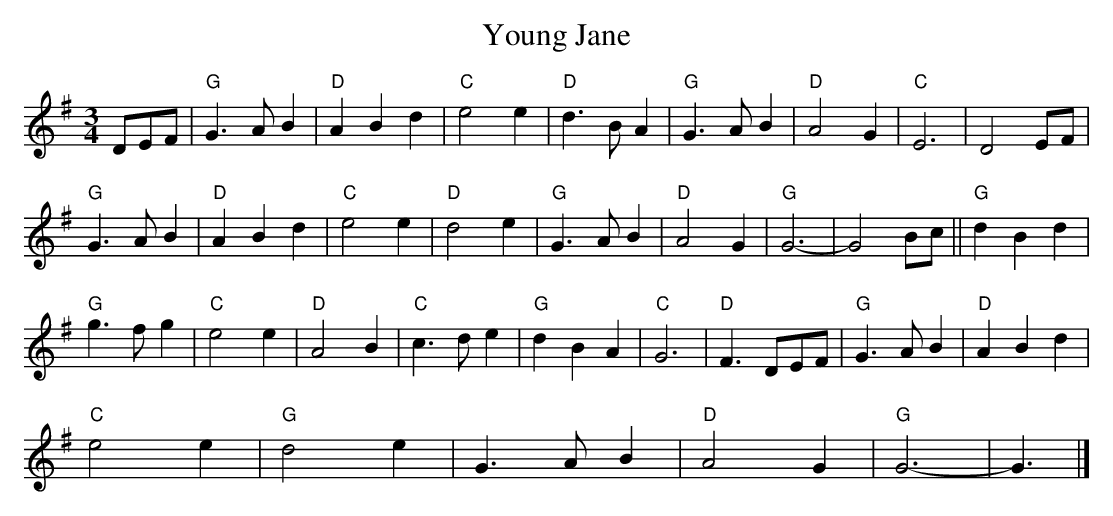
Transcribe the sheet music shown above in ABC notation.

X:1
T:Young Jane
M:3/4
L:1/4
K:G
D/E/F/|"G"G>AB|"D"ABd|"C"e2e|"D"d>BA|"G"G>AB|"D"A2G|"C"E3|D2E/F/|
"G"G>AB|"D"ABd|"C"e2e|"D"d2e|"G"G>AB|"D"A2G|"G"G3-|G2B/c/||"G"dBd|
"G"g>fg|"C"e2e|"D"A2B|"C"c>de|"G"dBA|"C"G3|"D"F>DE/F/|"G"G>AB|"D"ABd|
"C"e2e|"G"d2e|G>AB|"D"A2G|"G"G3-|G3/2|]
